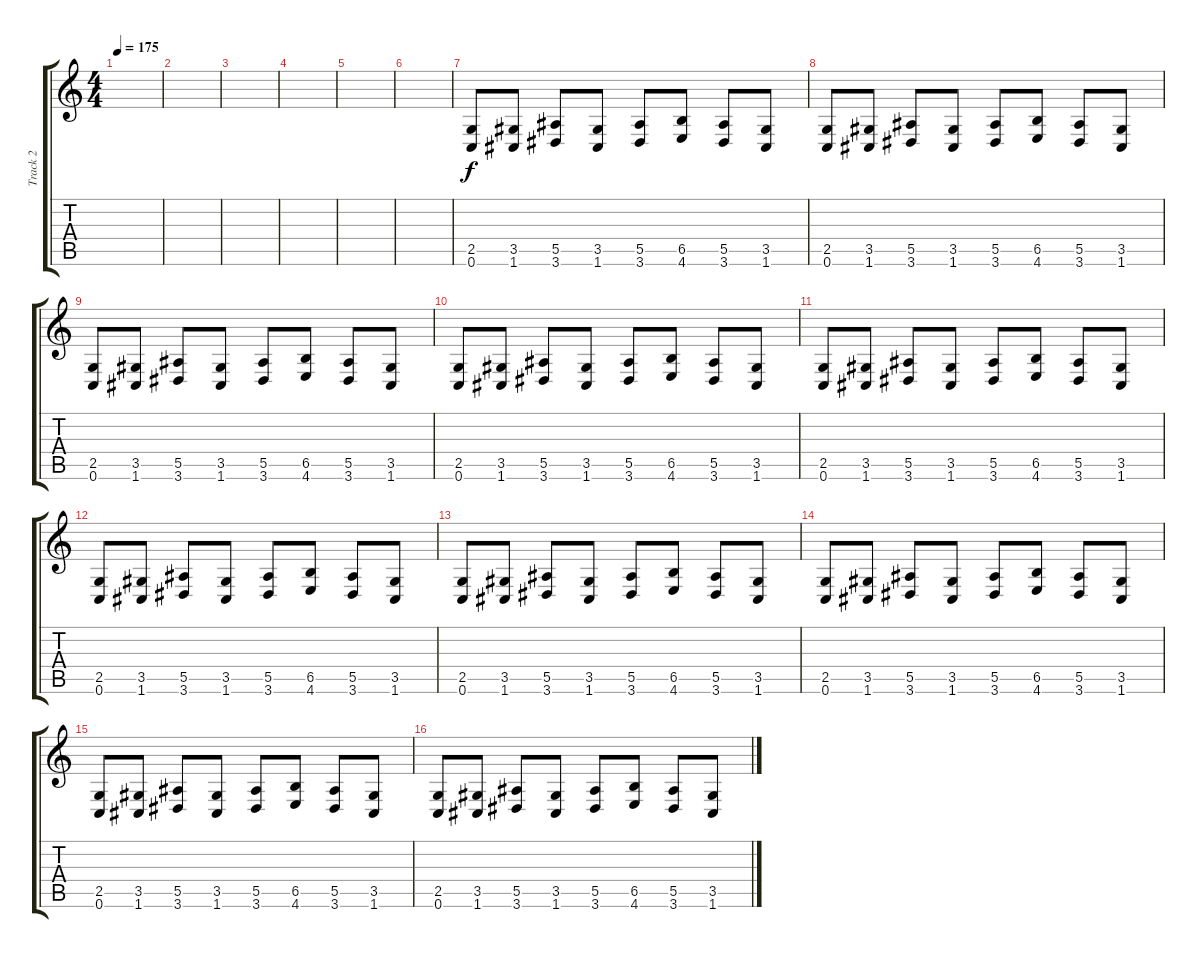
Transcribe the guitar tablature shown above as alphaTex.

\track ("Track 2" "Track 2") {instrument distortionguitar}
\staff {score tabs}
\tuning (C4 G3 Eb3 Bb2 F2 C2) {hide}
\ts (4 4)
\tempo 175
\clef g2
\ks c
|
|
|
|
|
|
(2.5 0.6).8 (3.5 1.6).8 (5.5 3.6).8 (3.5 1.6).8 (5.5 3.6).8 (6.5 4.6).8 (5.5 3.6).8 (3.5 1.6).8 |
(2.5 0.6).8 (3.5 1.6).8 (5.5 3.6).8 (3.5 1.6).8 (5.5 3.6).8 (6.5 4.6).8 (5.5 3.6).8 (3.5 1.6).8 |
(2.5 0.6).8 (3.5 1.6).8 (5.5 3.6).8 (3.5 1.6).8 (5.5 3.6).8 (6.5 4.6).8 (5.5 3.6).8 (3.5 1.6).8 |
(2.5 0.6).8 (3.5 1.6).8 (5.5 3.6).8 (3.5 1.6).8 (5.5 3.6).8 (6.5 4.6).8 (5.5 3.6).8 (3.5 1.6).8 |
(2.5 0.6).8 (3.5 1.6).8 (5.5 3.6).8 (3.5 1.6).8 (5.5 3.6).8 (6.5 4.6).8 (5.5 3.6).8 (3.5 1.6).8 |
(2.5 0.6).8 (3.5 1.6).8 (5.5 3.6).8 (3.5 1.6).8 (5.5 3.6).8 (6.5 4.6).8 (5.5 3.6).8 (3.5 1.6).8 |
(2.5 0.6).8 (3.5 1.6).8 (5.5 3.6).8 (3.5 1.6).8 (5.5 3.6).8 (6.5 4.6).8 (5.5 3.6).8 (3.5 1.6).8 |
(2.5 0.6).8 (3.5 1.6).8 (5.5 3.6).8 (3.5 1.6).8 (5.5 3.6).8 (6.5 4.6).8 (5.5 3.6).8 (3.5 1.6).8 |
(2.5 0.6).8 (3.5 1.6).8 (5.5 3.6).8 (3.5 1.6).8 (5.5 3.6).8 (6.5 4.6).8 (5.5 3.6).8 (3.5 1.6).8 |
(2.5 0.6).8 (3.5 1.6).8 (5.5 3.6).8 (3.5 1.6).8 (5.5 3.6).8 (6.5 4.6).8 (5.5 3.6).8 (3.5 1.6).8
